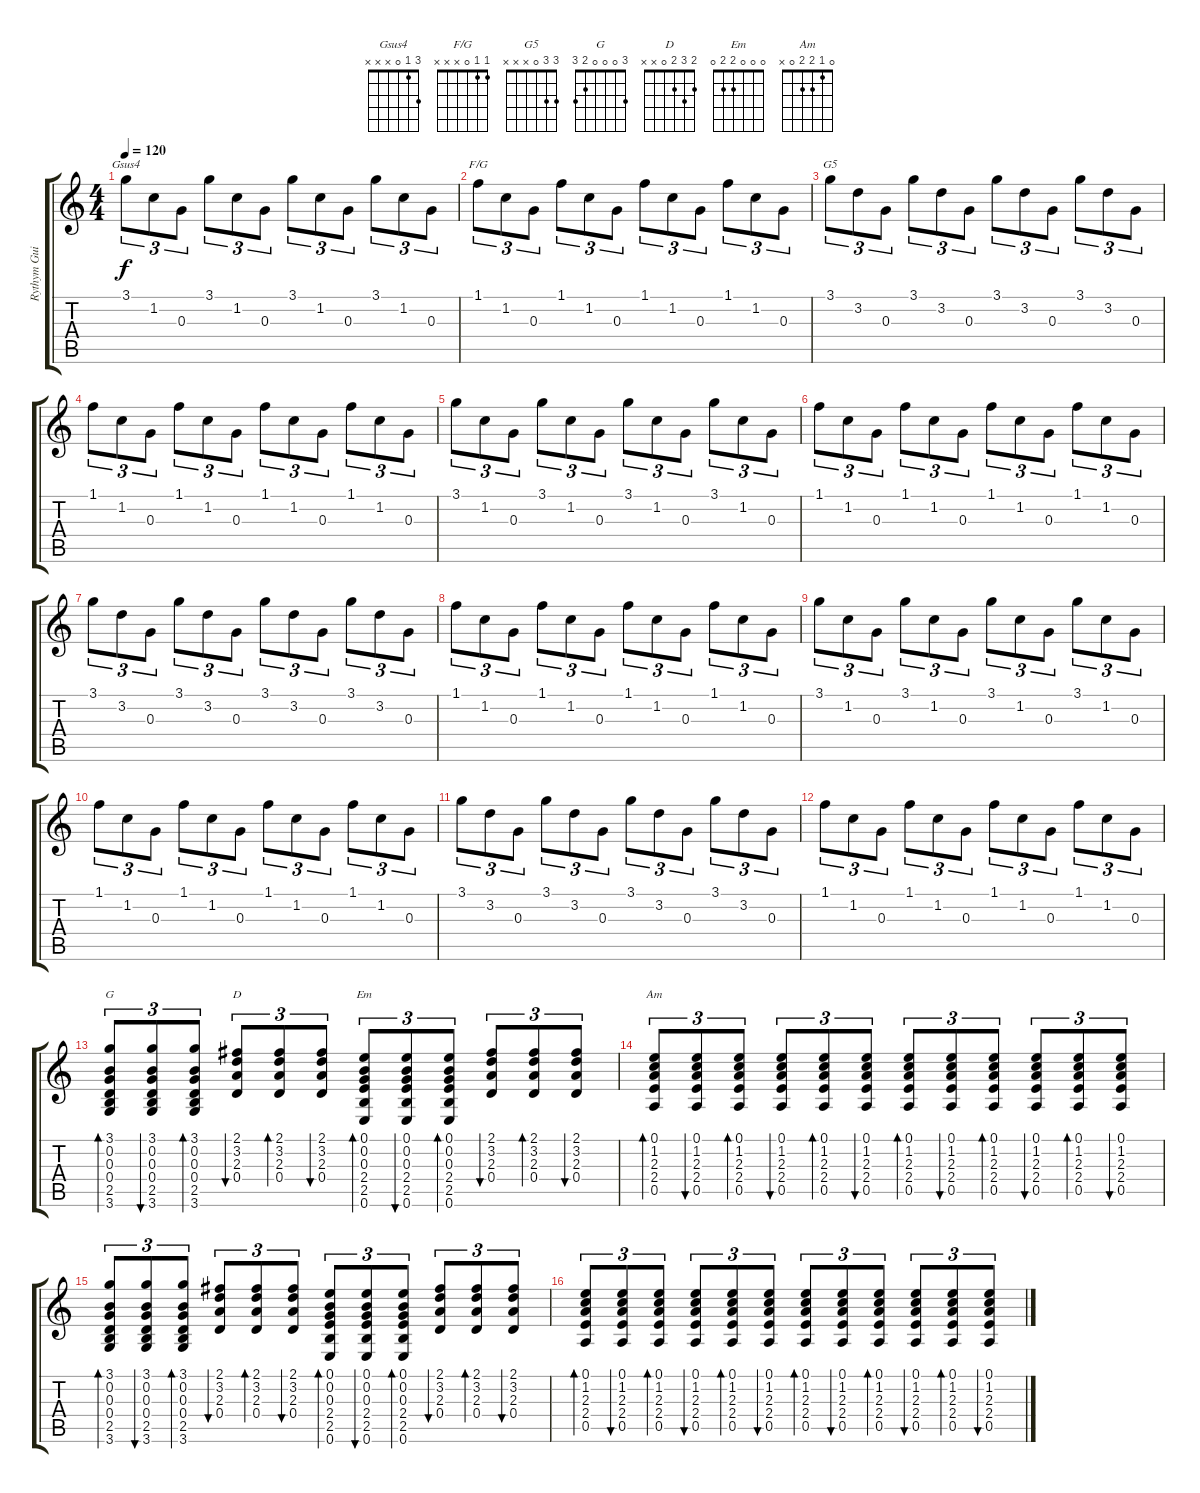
\track ("Rythym Guitar" "Rythym Gui") {instrument acousticguitarsteel}
\staff {score tabs}
\tuning (E4 B3 G3 D3 A2 E2) {hide}
\chord ("Gsus4" 3 1 0 x x x)
\chord ("F/G" 1 1 0 x x x)
\chord ("G5" 3 3 0 x x x)
\chord ("G" 3 0 0 0 2 3)
\chord ("D" 2 3 2 0 x x)
\chord ("Em" 0 0 0 2 2 0)
\chord ("Am" 0 1 2 2 0 x)
\ts (4 4)
\tempo 120
\clef g2
\ks c
3.1.8{tu (3 2) ch "Gsus4" dy f} 1.2.8{tu (3 2)} 0.3.8{tu (3 2)} 3.1.8{tu (3 2)} 1.2.8{tu (3 2)} 0.3.8{tu (3 2)} 3.1.8{tu (3 2)} 1.2.8{tu (3 2)} 0.3.8{tu (3 2)} 3.1.8{tu (3 2)} 1.2.8{tu (3 2)} 0.3.8{tu (3 2)} |
1.1.8{tu (3 2) ch "F/G"} 1.2.8{tu (3 2)} 0.3.8{tu (3 2)} 1.1.8{tu (3 2)} 1.2.8{tu (3 2)} 0.3.8{tu (3 2)} 1.1.8{tu (3 2)} 1.2.8{tu (3 2)} 0.3.8{tu (3 2)} 1.1.8{tu (3 2)} 1.2.8{tu (3 2)} 0.3.8{tu (3 2)} |
3.1.8{tu (3 2) ch "G5"} 3.2.8{tu (3 2)} 0.3.8{tu (3 2)} 3.1.8{tu (3 2)} 3.2.8{tu (3 2)} 0.3.8{tu (3 2)} 3.1.8{tu (3 2)} 3.2.8{tu (3 2)} 0.3.8{tu (3 2)} 3.1.8{tu (3 2)} 3.2.8{tu (3 2)} 0.3.8{tu (3 2)} |
1.1.8{tu (3 2)} 1.2.8{tu (3 2)} 0.3.8{tu (3 2)} 1.1.8{tu (3 2)} 1.2.8{tu (3 2)} 0.3.8{tu (3 2)} 1.1.8{tu (3 2)} 1.2.8{tu (3 2)} 0.3.8{tu (3 2)} 1.1.8{tu (3 2)} 1.2.8{tu (3 2)} 0.3.8{tu (3 2)} |
3.1.8{tu (3 2)} 1.2.8{tu (3 2)} 0.3.8{tu (3 2)} 3.1.8{tu (3 2)} 1.2.8{tu (3 2)} 0.3.8{tu (3 2)} 3.1.8{tu (3 2)} 1.2.8{tu (3 2)} 0.3.8{tu (3 2)} 3.1.8{tu (3 2)} 1.2.8{tu (3 2)} 0.3.8{tu (3 2)} |
1.1.8{tu (3 2)} 1.2.8{tu (3 2)} 0.3.8{tu (3 2)} 1.1.8{tu (3 2)} 1.2.8{tu (3 2)} 0.3.8{tu (3 2)} 1.1.8{tu (3 2)} 1.2.8{tu (3 2)} 0.3.8{tu (3 2)} 1.1.8{tu (3 2)} 1.2.8{tu (3 2)} 0.3.8{tu (3 2)} |
3.1.8{tu (3 2)} 3.2.8{tu (3 2)} 0.3.8{tu (3 2)} 3.1.8{tu (3 2)} 3.2.8{tu (3 2)} 0.3.8{tu (3 2)} 3.1.8{tu (3 2)} 3.2.8{tu (3 2)} 0.3.8{tu (3 2)} 3.1.8{tu (3 2)} 3.2.8{tu (3 2)} 0.3.8{tu (3 2)} |
1.1.8{tu (3 2)} 1.2.8{tu (3 2)} 0.3.8{tu (3 2)} 1.1.8{tu (3 2)} 1.2.8{tu (3 2)} 0.3.8{tu (3 2)} 1.1.8{tu (3 2)} 1.2.8{tu (3 2)} 0.3.8{tu (3 2)} 1.1.8{tu (3 2)} 1.2.8{tu (3 2)} 0.3.8{tu (3 2)} |
3.1.8{tu (3 2)} 1.2.8{tu (3 2)} 0.3.8{tu (3 2)} 3.1.8{tu (3 2)} 1.2.8{tu (3 2)} 0.3.8{tu (3 2)} 3.1.8{tu (3 2)} 1.2.8{tu (3 2)} 0.3.8{tu (3 2)} 3.1.8{tu (3 2)} 1.2.8{tu (3 2)} 0.3.8{tu (3 2)} |
1.1.8{tu (3 2)} 1.2.8{tu (3 2)} 0.3.8{tu (3 2)} 1.1.8{tu (3 2)} 1.2.8{tu (3 2)} 0.3.8{tu (3 2)} 1.1.8{tu (3 2)} 1.2.8{tu (3 2)} 0.3.8{tu (3 2)} 1.1.8{tu (3 2)} 1.2.8{tu (3 2)} 0.3.8{tu (3 2)} |
3.1.8{tu (3 2)} 3.2.8{tu (3 2)} 0.3.8{tu (3 2)} 3.1.8{tu (3 2)} 3.2.8{tu (3 2)} 0.3.8{tu (3 2)} 3.1.8{tu (3 2)} 3.2.8{tu (3 2)} 0.3.8{tu (3 2)} 3.1.8{tu (3 2)} 3.2.8{tu (3 2)} 0.3.8{tu (3 2)} |
1.1.8{tu (3 2)} 1.2.8{tu (3 2)} 0.3.8{tu (3 2)} 1.1.8{tu (3 2)} 1.2.8{tu (3 2)} 0.3.8{tu (3 2)} 1.1.8{tu (3 2)} 1.2.8{tu (3 2)} 0.3.8{tu (3 2)} 1.1.8{tu (3 2)} 1.2.8{tu (3 2)} 0.3.8{tu (3 2)} |
(3.1 0.2 0.3 0.4 2.5 3.6).8{tu (3 2) bd 240 ch "G"} (3.1 0.2 0.3 0.4 2.5 3.6).8{tu (3 2) bu 240} (3.1 0.2 0.3 0.4 2.5 3.6).8{tu (3 2) bd 240} (2.1 3.2 2.3 0.4).8{tu (3 2) bu 240 ch "D"} (2.1 3.2 2.3 0.4).8{tu (3 2) bd 240} (2.1 3.2 2.3 0.4).8{tu (3 2) bu 240} (0.1 0.2 0.3 2.4 2.5 0.6).8{tu (3 2) bd 240 ch "Em"} (0.1 0.2 0.3 2.4 2.5 0.6).8{tu (3 2) bu 240} (0.1 0.2 0.3 2.4 2.5 0.6).8{tu (3 2) bd 240} (2.1 3.2 2.3 0.4).8{tu (3 2) bu 240} (2.1 3.2 2.3 0.4).8{tu (3 2) bd 240} (2.1 3.2 2.3 0.4).8{tu (3 2) bu 240} |
(0.1 1.2 2.3 2.4 0.5).8{tu (3 2) bd 240 ch "Am"} (0.1 1.2 2.3 2.4 0.5).8{tu (3 2) bu 240} (0.1 1.2 2.3 2.4 0.5).8{tu (3 2) bd 240} (0.1 1.2 2.3 2.4 0.5).8{tu (3 2) bu 240} (0.1 1.2 2.3 2.4 0.5).8{tu (3 2) bd 240} (0.1 1.2 2.3 2.4 0.5).8{tu (3 2) bu 240} (0.1 1.2 2.3 2.4 0.5).8{tu (3 2) bd 240} (0.1 1.2 2.3 2.4 0.5).8{tu (3 2) bu 240} (0.1 1.2 2.3 2.4 0.5).8{tu (3 2) bd 240} (0.1 1.2 2.3 2.4 0.5).8{tu (3 2) bu 240} (0.1 1.2 2.3 2.4 0.5).8{tu (3 2) bd 240} (0.1 1.2 2.3 2.4 0.5).8{tu (3 2) bu 240} |
(3.1 0.2 0.3 0.4 2.5 3.6).8{tu (3 2) bd 240} (3.1 0.2 0.3 0.4 2.5 3.6).8{tu (3 2) bu 240} (3.1 0.2 0.3 0.4 2.5 3.6).8{tu (3 2) bd 240} (2.1 3.2 2.3 0.4).8{tu (3 2) bu 240} (2.1 3.2 2.3 0.4).8{tu (3 2) bd 240} (2.1 3.2 2.3 0.4).8{tu (3 2) bu 240} (0.1 0.2 0.3 2.4 2.5 0.6).8{tu (3 2) bd 240} (0.1 0.2 0.3 2.4 2.5 0.6).8{tu (3 2) bu 240} (0.1 0.2 0.3 2.4 2.5 0.6).8{tu (3 2) bd 240} (2.1 3.2 2.3 0.4).8{tu (3 2) bu 240} (2.1 3.2 2.3 0.4).8{tu (3 2) bd 240} (2.1 3.2 2.3 0.4).8{tu (3 2) bu 240} |
(0.1 1.2 2.3 2.4 0.5).8{tu (3 2) bd 240} (0.1 1.2 2.3 2.4 0.5).8{tu (3 2) bu 240} (0.1 1.2 2.3 2.4 0.5).8{tu (3 2) bd 240} (0.1 1.2 2.3 2.4 0.5).8{tu (3 2) bu 240} (0.1 1.2 2.3 2.4 0.5).8{tu (3 2) bd 240} (0.1 1.2 2.3 2.4 0.5).8{tu (3 2) bu 240} (0.1 1.2 2.3 2.4 0.5).8{tu (3 2) bd 240} (0.1 1.2 2.3 2.4 0.5).8{tu (3 2) bu 240} (0.1 1.2 2.3 2.4 0.5).8{tu (3 2) bd 240} (0.1 1.2 2.3 2.4 0.5).8{tu (3 2) bu 240} (0.1 1.2 2.3 2.4 0.5).8{tu (3 2) bd 240} (0.1 1.2 2.3 2.4 0.5).8{tu (3 2) bu 240}
